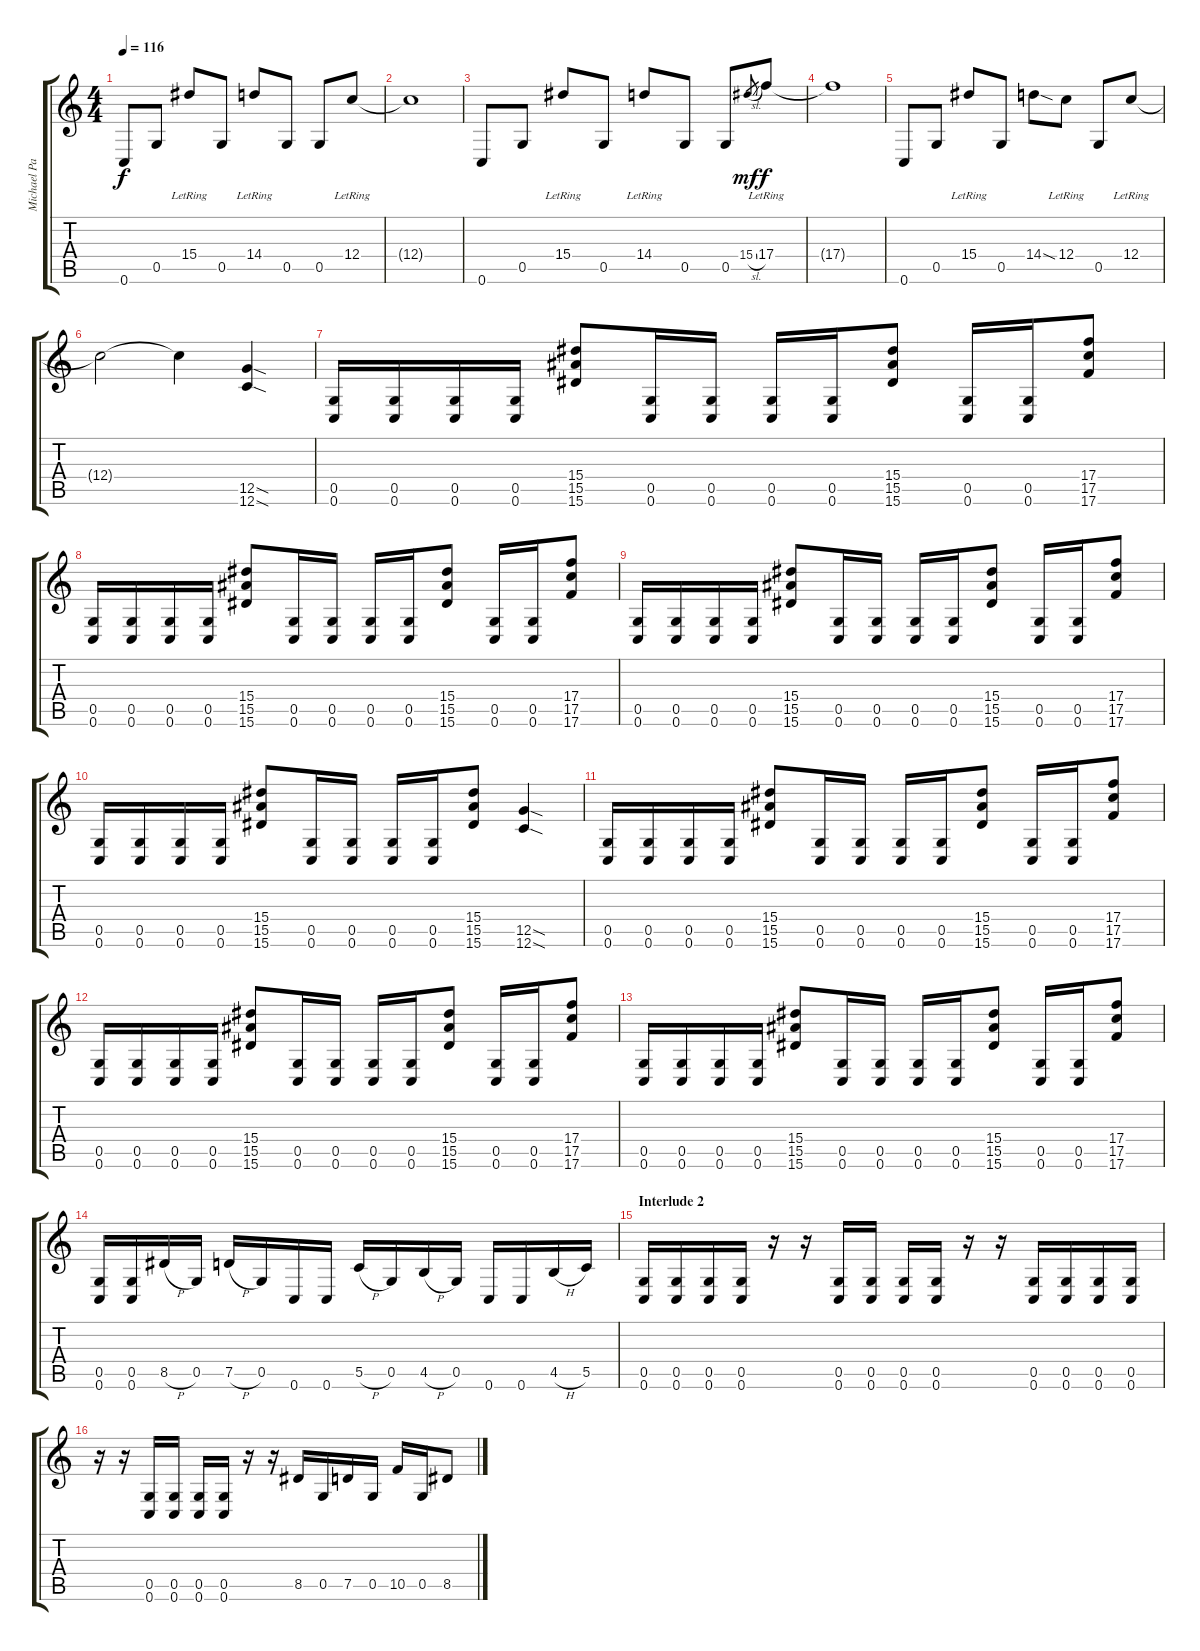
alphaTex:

\track ("Michael Padget" "Michael Pa") {instrument electricguitarclean}
\staff {score tabs}
\tuning (D4 A3 F3 C3 G2 C2) {hide}
\ts (4 4)
\tempo 116
\clef g2
\ks c
0.6.8{dy f} 0.5.8 15.4{lr}.8 0.5.8 14.4{lr}.8 0.5.8 0.5.8 12.4{lr}.8 |
12.4{t}.1 |
0.6.8 0.5.8 15.4{lr}.8 0.5.8 14.4{lr}.8 0.5.8 0.5.8 15.4{sl}.8{gr dy mf} 17.4{lr}.8{dy f} |
17.4{t}.1 |
0.6.8 0.5.8 15.4{lr}.8 0.5.8 14.4{sod}.8 12.4{lr}.8 0.5.8 12.4{lr}.8 |
12.4{t}.2 12.4{t}.4 (12.5{sod} 12.6{sod}).4{instrument distortionguitar} |
(0.5 0.6).16 (0.5 0.6).16 (0.5 0.6).16 (0.5 0.6).16 (15.4 15.5 15.6).8 (0.5 0.6).16 (0.5 0.6).16 (0.5 0.6).16 (0.5 0.6).16 (15.4 15.5 15.6).8 (0.5 0.6).16 (0.5 0.6).16 (17.4 17.5 17.6).8 |
(0.5 0.6).16 (0.5 0.6).16 (0.5 0.6).16 (0.5 0.6).16 (15.4 15.5 15.6).8 (0.5 0.6).16 (0.5 0.6).16 (0.5 0.6).16 (0.5 0.6).16 (15.4 15.5 15.6).8 (0.5 0.6).16 (0.5 0.6).16 (17.4 17.5 17.6).8 |
(0.5 0.6).16 (0.5 0.6).16 (0.5 0.6).16 (0.5 0.6).16 (15.4 15.5 15.6).8 (0.5 0.6).16 (0.5 0.6).16 (0.5 0.6).16 (0.5 0.6).16 (15.4 15.5 15.6).8 (0.5 0.6).16 (0.5 0.6).16 (17.4 17.5 17.6).8 |
(0.5 0.6).16 (0.5 0.6).16 (0.5 0.6).16 (0.5 0.6).16 (15.4 15.5 15.6).8 (0.5 0.6).16 (0.5 0.6).16 (0.5 0.6).16 (0.5 0.6).16 (15.4 15.5 15.6).8 (12.5{sod} 12.6{sod}).4 |
(0.5 0.6).16 (0.5 0.6).16 (0.5 0.6).16 (0.5 0.6).16 (15.4 15.5 15.6).8 (0.5 0.6).16 (0.5 0.6).16 (0.5 0.6).16 (0.5 0.6).16 (15.4 15.5 15.6).8 (0.5 0.6).16 (0.5 0.6).16 (17.4 17.5 17.6).8 |
(0.5 0.6).16 (0.5 0.6).16 (0.5 0.6).16 (0.5 0.6).16 (15.4 15.5 15.6).8 (0.5 0.6).16 (0.5 0.6).16 (0.5 0.6).16 (0.5 0.6).16 (15.4 15.5 15.6).8 (0.5 0.6).16 (0.5 0.6).16 (17.4 17.5 17.6).8 |
(0.5 0.6).16 (0.5 0.6).16 (0.5 0.6).16 (0.5 0.6).16 (15.4 15.5 15.6).8 (0.5 0.6).16 (0.5 0.6).16 (0.5 0.6).16 (0.5 0.6).16 (15.4 15.5 15.6).8 (0.5 0.6).16 (0.5 0.6).16 (17.4 17.5 17.6).8 |
(0.5 0.6).16 (0.5 0.6).16 8.5{h}.16 0.5.16 7.5{h}.16 0.5.16 0.6.16 0.6.16 5.5{h}.16 0.5.16 4.5{h}.16 0.5.16 0.6.16 0.6.16 4.5{h}.16 5.5.16 |
\section ("" "Interlude 2")
(0.5 0.6).16{balance 16} (0.5 0.6).16 (0.5 0.6).16 (0.5 0.6).16 r.16 r.16 (0.5 0.6).16 (0.5 0.6).16 (0.5 0.6).16 (0.5 0.6).16 r.16 r.16 (0.5 0.6).16 (0.5 0.6).16 (0.5 0.6).16 (0.5 0.6).16 |
r.16 r.16 (0.5 0.6).16 (0.5 0.6).16 (0.5 0.6).16 (0.5 0.6).16 r.16 r.16 8.5.16 0.5.16 7.5.16 0.5.16 10.5.16 0.5.16 8.5.8
